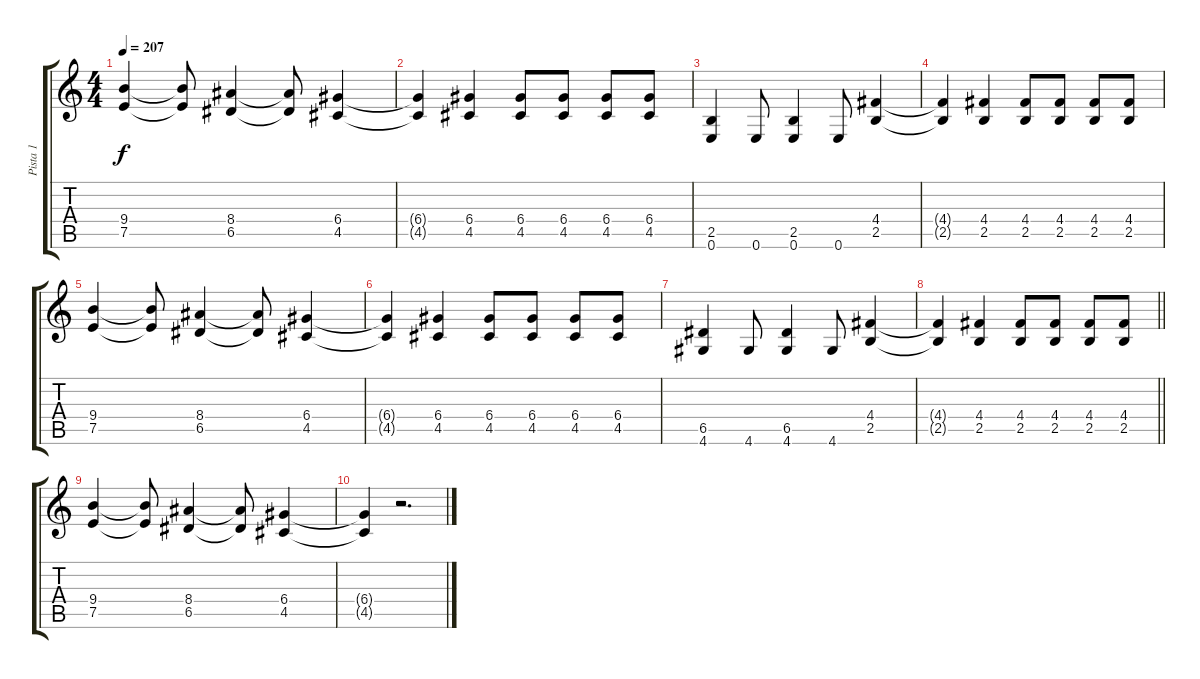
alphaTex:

\track ("Pista 1" "Pista 1") {instrument overdrivenguitar}
\staff {score tabs}
\tuning (E4 B3 G3 D3 A2 E2) {hide}
\ts (4 4)
\tempo 207
\clef g2
\ks c
(9.4 7.5).4{dy f} (9.4{t} 7.5{t}).8 (8.4 6.5).4 (8.4{t} 6.5{t}).8 (6.4 4.5).4 |
(6.4{t} 4.5{t}).4 (6.4 4.5).4 (6.4 4.5).8 (6.4 4.5).8 (6.4 4.5).8 (6.4 4.5).8 |
(2.5 0.6).4 0.6.8 (2.5 0.6).4 0.6.8 (4.4 2.5).4 |
(4.4{t} 2.5{t}).4 (4.4 2.5).4 (4.4 2.5).8 (4.4 2.5).8 (4.4 2.5).8 (4.4 2.5).8 |
(9.4 7.5).4 (9.4{t} 7.5{t}).8 (8.4 6.5).4 (8.4{t} 6.5{t}).8 (6.4 4.5).4 |
(6.4{t} 4.5{t}).4 (6.4 4.5).4 (6.4 4.5).8 (6.4 4.5).8 (6.4 4.5).8 (6.4 4.5).8 |
(6.5 4.6).4 4.6.8 (6.5 4.6).4 4.6.8 (4.4 2.5).4 |
\barLineRight lightlight
(4.4{t} 2.5{t}).4 (4.4 2.5).4 (4.4 2.5).8 (4.4 2.5).8 (4.4 2.5).8 (4.4 2.5).8 |
(9.4 7.5).4 (9.4{t} 7.5{t}).8 (8.4 6.5).4 (8.4{t} 6.5{t}).8 (6.4 4.5).4 |
(6.4{t} 4.5{t}).4 r.2{d}
